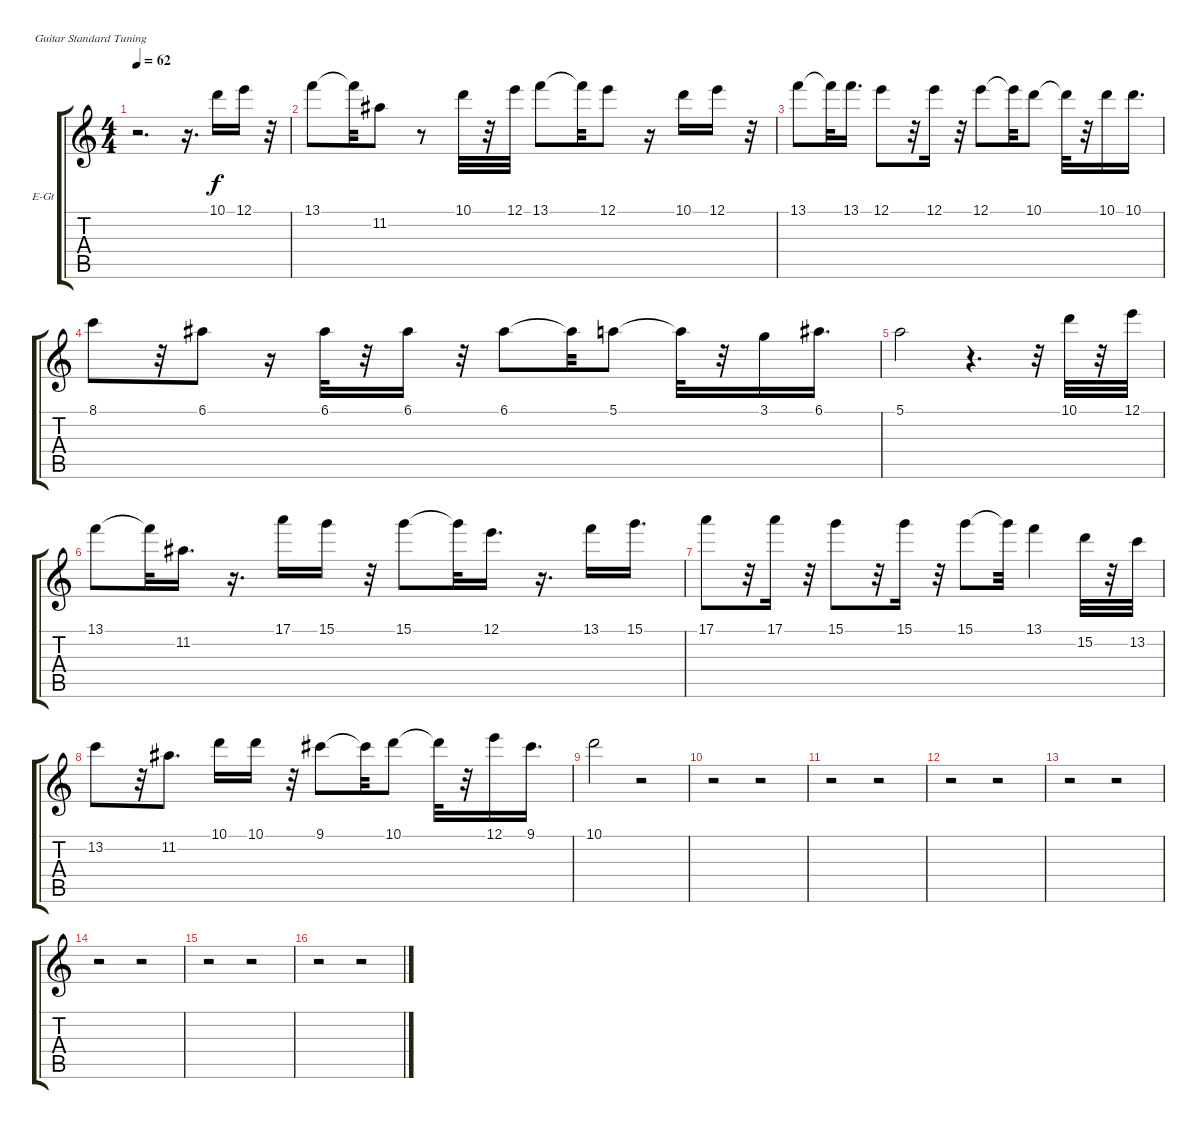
\bracketExtendMode groupsimilarinstruments
\firstSystemTrackNameOrientation horizontal
\otherSystemsTrackNameOrientation horizontal
\track ("Вокал" "E-Gt") {instrument overdrivenguitar}
\staff {score tabs}
\tuning (E4 B3 G3 D3 A2 E2)
\ts (4 4)
\tempo 62
\clef g2
\ks c
r.2{d dy f} r.16{d} 10.1.16 12.1.16 r.32 |
13.1.8 13.1{t}.32 11.2.8 r.8 10.1.32 r.32 12.1.32 13.1.8 13.1{t}.32 12.1.8 r.16 10.1.16 12.1.16 r.32 |
13.1.8 13.1{t}.32 13.1.16{d} 12.1.8 r.32 12.1.16 r.32 12.1.8 12.1{t}.32 10.1.8 10.1{t}.32 r.32 10.1.16 10.1.16{d} |
8.1.8 r.32 6.1.8 r.16 6.1.32 r.32 6.1.16 r.32 6.1.8 6.1{t}.32 5.1.8 5.1{t}.32 r.32 3.1.16 6.1.16{d} |
5.1.2 r.4{d} r.32 10.1.32 r.32 12.1.32 |
13.1.8 13.1{t}.32 11.2.16{d} r.16{d} 17.1.16 15.1.16 r.32 15.1.8 15.1{t}.32 12.1.16{d} r.16{d} 13.1.16 15.1.16{d} |
17.1.8 r.32 17.1.16 r.32 15.1.8 r.32 15.1.16 r.32 15.1.8 15.1{t}.32 13.1.4 15.2.32 r.32 13.2.32 |
13.2.8 r.32 11.2.8{d} 10.1.16 10.1.16 r.32 9.1.8 9.1{t}.32 10.1.8 10.1{t}.32 r.32 12.1.16 9.1.16{d} |
10.1.2 r.2 |
r.2 r.2 |
r.2 r.2 |
r.2 r.2 |
r.2 r.2 |
r.2 r.2 |
r.2 r.2 |
r.2 r.2
